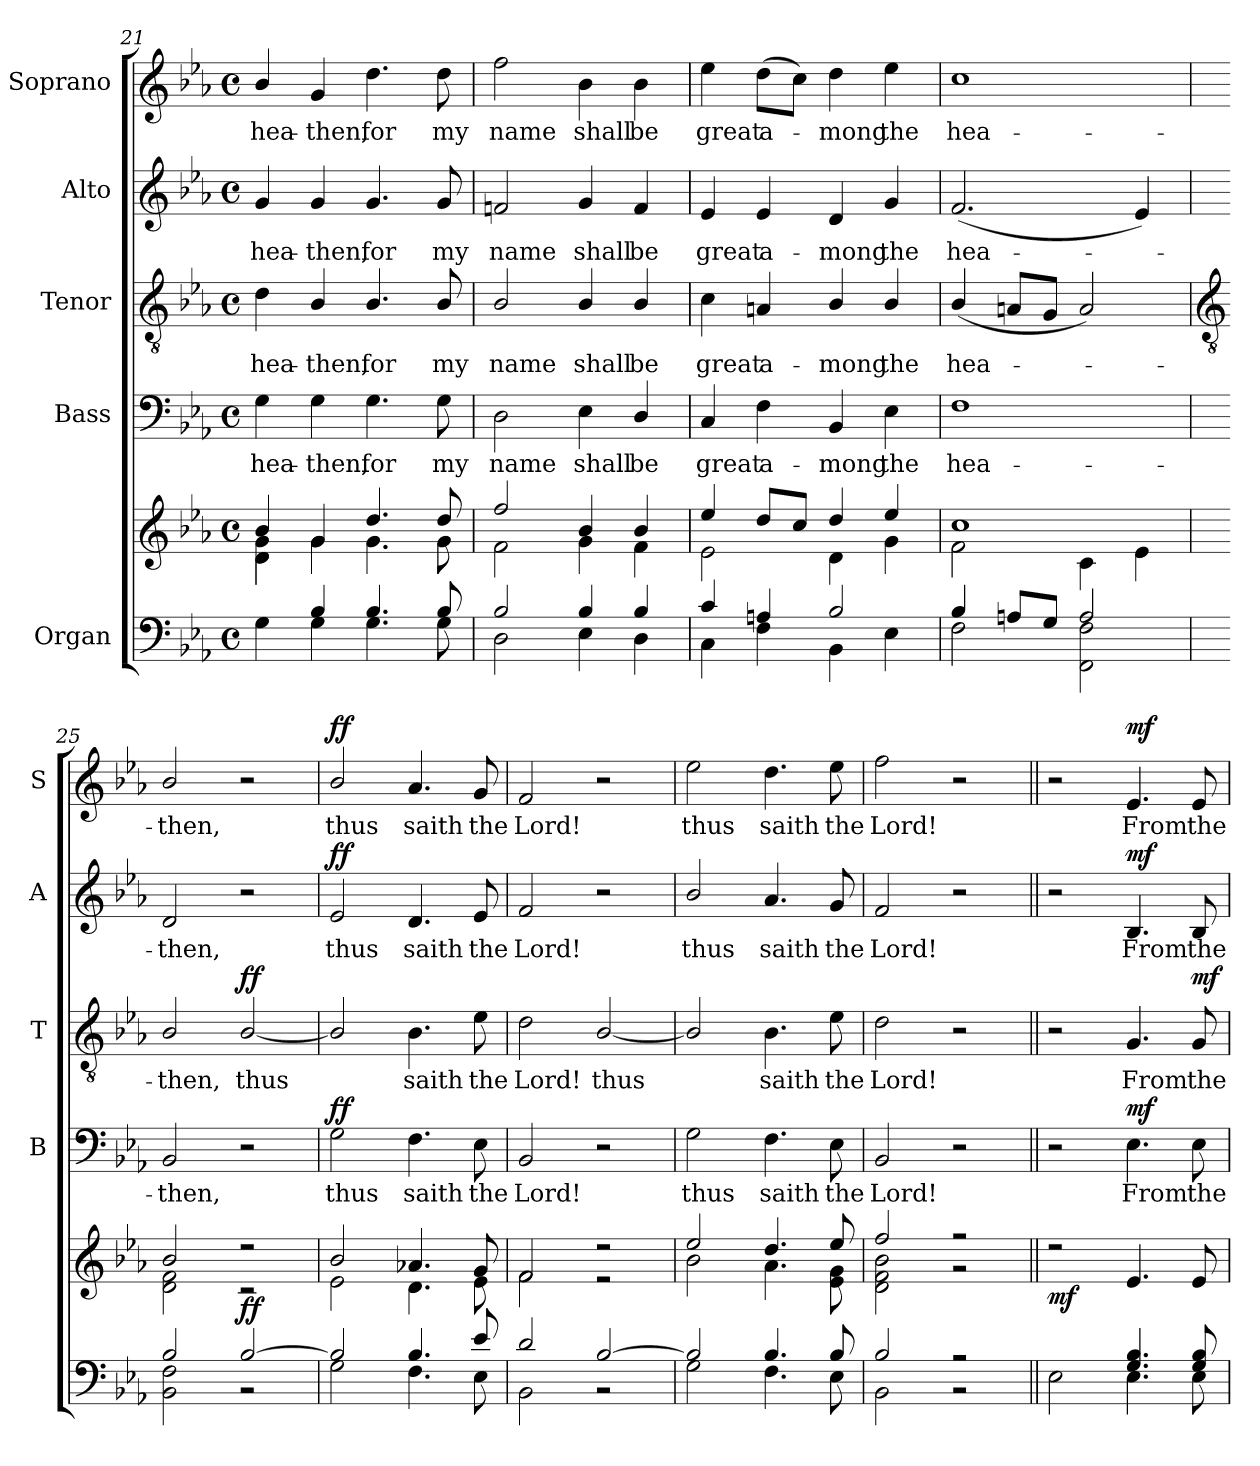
**kern	**kern	**dynam	**kern	**text	**dynam	**kern	**text	**dynam	**kern	**text	**dynam	**kern	**text	**dynam
*part5	*part5	*part5	*part4	*part4	*part4	*part3	*part3	*part3	*part2	*part2	*part2	*part1	*part1	*part1
*staff6	*staff5	*staff5/6	*staff4	*staff4	*staff4	*staff3	*staff3	*staff3	*staff2	*staff2	*staff2	*staff1	*staff1	*staff1
*I"Organ	*	*	*I"Bass	*	*	*I"Tenor	*	*	*I"Alto	*	*	*I"Soprano	*	*
*	*	*	*I'B	*	*	*I'T	*	*	*I'A	*	*	*I'S	*	*
*clefF4	*clefG2	*	*clefF4	*	*	*clefGv2	*	*	*clefG2	*	*	*clefG2	*	*
*k[b-e-a-]	*k[b-e-a-]	*	*k[b-e-a-]	*	*	*k[b-e-a-]	*	*	*k[b-e-a-]	*	*	*k[b-e-a-]	*	*
*E-:	*E-:	*	*E-:	*	*	*E-:	*	*	*E-:	*	*	*E-:	*	*
*M4/4	*M4/4	*	*M4/4	*	*	*M4/4	*	*	*M4/4	*	*	*M4/4	*	*
*met(c)	*met(c)	*	*met(c)	*	*	*met(c)	*	*	*met(c)	*	*	*met(c)	*	*
=21	=21	=21	=21	=21	=21	=21	=21	=21	=21	=21	=21	=21	=21	=21
*^	*^	*	*	*	*	*	*	*	*	*	*	*	*	*
*	*	*	*^	*	*	*	*	*	*	*	*	*	*	*	*	*
!	!	!	!	!	!	!	!LO:LY:b	!	!	!LO:LY:b	!	!	!LO:LY:b	!	!	!LO:LY:b	!
4ryy	4G\	4b-/	4d\ 4g\	4d\	.	4G	hea-	.	4d	hea-	.	4g	hea-	.	4b-/	hea-	.
!	!	!	!	!	!	!	!LO:LY:b	!	!	!LO:LY:b	!	!	!LO:LY:b	!	!	!LO:LY:b	!
4B-/	4G\	4g/	4g\	2.ryy	.	4G	-then,	.	4B-/	-then,	.	4g	-then,	.	4g	-then,	.
!	!	!	!	!	!	!	!LO:LY:b	!	!	!LO:LY:b	!	!	!LO:LY:b	!	!	!LO:LY:b	!
4.B-/	4.G\	4.dd/	4.g\	.	.	4.G	for	.	4.B-/	for	.	4.g	for	.	4.dd	for	.
!	!	!	!	!	!	!	!LO:LY:b	!	!	!LO:LY:b	!	!	!LO:LY:b	!	!	!LO:LY:b	!
8B-/	8G\	8dd/	8g\	.	.	8G	my	.	8B-/	my	.	8g	my	.	8dd	my	.
*	*	*	*v	*v	*	*	*	*	*	*	*	*	*	*	*	*	*
=22	=22	=22	=22	=22	=22	=22	=22	=22	=22	=22	=22	=22	=22	=22	=22	=22
!	!	!	!	!	!	!LO:LY:b	!	!	!LO:LY:b	!	!	!LO:LY:b	!	!	!LO:LY:b	!
2B-/	2D\	2ff/	2f\	.	2D	name	.	2B-/	name	.	2fn	name	.	2ff	name	.
!	!	!	!	!	!	!LO:LY:b	!	!	!LO:LY:b	!	!	!LO:LY:b	!	!	!LO:LY:b	!
4B-/	4E-\	4b-/	4g\	.	4E-	shall	.	4B-/	shall	.	4g	shall	.	4b-	shall	.
!	!	!	!	!	!	!LO:LY:b	!	!	!LO:LY:b	!	!	!LO:LY:b	!	!	!LO:LY:b	!
4B-/	4D\	4b-/	4f\	.	4D/	be	.	4B-/	be	.	4f	be	.	4b-	be	.
=23	=23	=23	=23	=23	=23	=23	=23	=23	=23	=23	=23	=23	=23	=23	=23	=23
!	!	!	!	!	!	!LO:LY:b	!	!	!LO:LY:b	!	!	!LO:LY:b	!	!	!LO:LY:b	!
4c/	4C\	4ee-/	2e-\	.	4C	great	.	4c	great	.	4e-	great	.	4ee-	great	.
!	!	!	!	!	!	!LO:LY:b	!	!	!LO:LY:b	!	!	!LO:LY:b	!	!	!LO:LY:b	!
4An/	4F\	8dd/L	.	.	4F	a-	.	4An	a-	.	4e-	a-	.	(>8ddL	a-	.
.	.	8cc/J	.	.	.	.	.	.	.	.	.	.	.	8ccJ)	.	.
!	!	!	!	!	!	!LO:LY:b	!	!	!LO:LY:b	!	!	!LO:LY:b	!	!	!LO:LY:b	!
2B-/	4BB-\	4dd/	4d\	.	4BB-	-mong	.	4B-/	-mong	.	4d	-mong	.	4dd	mong	.
!	!	!	!	!	!	!LO:LY:b	!	!	!LO:LY:b	!	!	!LO:LY:b	!	!	!LO:LY:b	!
.	4E-\	4ee-/	4g\	.	4E-	the	.	4B-/	the	.	4g	the	.	4ee-	the	.
=24	=24	=24	=24	=24	=24	=24	=24	=24	=24	=24	=24	=24	=24	=24	=24	=24
!	!	!	!	!	!	!LO:LY:b	!	!	!LO:LY:b	!	!	!LO:LY:b	!	!	!LO:LY:b	!
4B-/	2F\	1cc/	2f\	.	1F	hea-	.	(<4B-/	hea-	.	(<2.f	hea-	.	1cc	hea-	.
8An/L	.	.	.	.	.	.	.	8AnL	.	.	.	.	.	.	.	.
8G/J	.	.	.	.	.	.	.	8GJ	.	.	.	.	.	.	.	.
2A/	2FF\ 2F\	.	4c\	.	.	.	.	2A)	.	.	.	.	.	.	.	.
.	.	.	4e-\	.	.	.	.	.	.	.	4e-)	.	.	.	.	.
!!LO:LB:g=z
=25	=25	=25	=25	=25	=25	=25	=25	=25	=25	=25	=25	=25	=25	=25	=25	=25
*	*	*	*	*	*	*	*	*clefGv2	*	*	*	*	*	*	*	*
!	!	!	!	!	!	!LO:LY:b	!	!	!LO:LY:b	!	!	!LO:LY:b	!	!	!LO:LY:b	!
2B-/	2BB-\ 2F\	2b-/	2d\ 2f\	.	2BB-	-then,	.	2B-/	then,	.	2d	then,	.	2b-/	-then,	.
!	!	!	!	!LO:DY:b	!	!	!	!	!LO:LY:b	!LO:DY:b	!	!	!	!	!	!
[2B-/	2r	2r	2r	ff	2r	.	.	[2B-/	thus	ff	2r	.	.	2r	.	.
=26	=26	=26	=26	=26	=26	=26	=26	=26	=26	=26	=26	=26	=26	=26	=26	=26
!	!	!	!	!	!	!LO:LY:b	!LO:DY:b	!	!	!	!	!LO:LY:b	!LO:DY:b	!	!LO:LY:b	!LO:DY:b
2B-/]	2G\	2b-/	2e-\	.	2G	thus	ff	2B-/]	.	.	2e-	thus	ff	2b-/	thus	ff
!	!	!	!	!	!	!LO:LY:b	!	!	!LO:LY:b	!	!	!LO:LY:b	!	!	!LO:LY:b	!
4.B-/	4.F\	4.a-X/	4.d\	.	4.F	saith	.	4.B-	saith	.	4.d	saith	.	4.a-	saith	.
!	!	!	!	!	!	!LO:LY:b	!	!	!LO:LY:b	!	!	!LO:LY:b	!	!	!LO:LY:b	!
8e-/	8E-\	8g/	8e-\	.	8E-	the	.	8e-	the	.	8e-	the	.	8g	the	.
=27	=27	=27	=27	=27	=27	=27	=27	=27	=27	=27	=27	=27	=27	=27	=27	=27
!	!	!	!	!	!	!LO:LY:b	!	!	!LO:LY:b	!	!	!LO:LY:b	!	!	!LO:LY:b	!
2d/	2BB-\	2f/	2f\	.	2BB-	Lord!	.	2d	Lord!	.	2f	Lord!	.	2f	Lord!	.
!	!	!	!	!	!	!	!	!	!LO:LY:b	!	!	!	!	!	!	!
[2B-/	2r	2r	2r	.	2r	.	.	[2B-/	thus	.	2r	.	.	2r	.	.
=28	=28	=28	=28	=28	=28	=28	=28	=28	=28	=28	=28	=28	=28	=28	=28	=28
!	!	!	!	!	!	!LO:LY:b	!	!	!	!	!	!LO:LY:b	!	!	!LO:LY:b	!
2B-/]	2G\	2ee-/	2b-\	.	2G	thus	.	2B-/]	.	.	2b-/	thus	.	2ee-	thus	.
!	!	!	!	!	!	!LO:LY:b	!	!	!LO:LY:b	!	!	!LO:LY:b	!	!	!LO:LY:b	!
4.B-/	4.F\	4.dd/	4.a-\	.	4.F	saith	.	4.B-	saith	.	4.a-	saith	.	4.dd	saith	.
!	!	!	!	!	!	!LO:LY:b	!	!	!LO:LY:b	!	!	!LO:LY:b	!	!	!LO:LY:b	!
8B-/	8E-\	8ee-/	8e-\ 8g\	.	8E-	the	.	8e-	the	.	8g	the	.	8ee-	the	.
=29	=29	=29	=29	=29	=29	=29	=29	=29	=29	=29	=29	=29	=29	=29	=29	=29
!	!	!	!	!	!	!LO:LY:b	!	!	!LO:LY:b	!	!	!LO:LY:b	!	!	!LO:LY:b	!
2B-/	2BB-\	2ff/	2d\ 2f\ 2b-\	.	2BB-	Lord!	.	2d	Lord!	.	2f	Lord!	.	2ff	Lord!	.
2r	2r	2r	2r	.	2r	.	.	2r	.	.	2r	.	.	2r	.	.
=30||	=30||	=30||	=30||	=30||	=30||	=30||	=30||	=30||	=30||	=30||	=30||	=30||	=30||	=30||	=30||	=30||
!	!	!	!	!LO:DY:b	!	!	!	!	!	!	!	!	!	!	!	!
2ryy	2E-\	2r	1ryy	mf	2r	.	.	2r	.	.	2r	.	.	2r	.	.
!	!	!	!	!	!	!LO:LY:b	!LO:DY:b	!	!LO:LY:b	!	!	!LO:LY:b	!LO:DY:b	!	!LO:LY:b	!LO:DY:b
4.G/ 4.B-/	4.E-\	4.e-/	.	.	4.E-	From	mf	4.G	From	.	4.B-	From	mf	4.e-	From	mf
!	!	!	!	!	!	!LO:LY:b	!	!	!LO:LY:b	!LO:DY:b	!	!LO:LY:b	!	!	!LO:LY:b	!
8G/ 8B-/	8E-\	8e-/	.	.	8E-	the	.	8G	the	mf	8B-	the	.	8e-	the	.
*v	*v	*	*	*	*	*	*	*	*	*	*	*	*	*	*	*
*	*v	*v	*	*	*	*	*	*	*	*	*	*	*	*	*
=	=	=	=	=	=	=	=	=	=	=	=	=	=	=
*-	*-	*-	*-	*-	*-	*-	*-	*-	*-	*-	*-	*-	*-	*-
